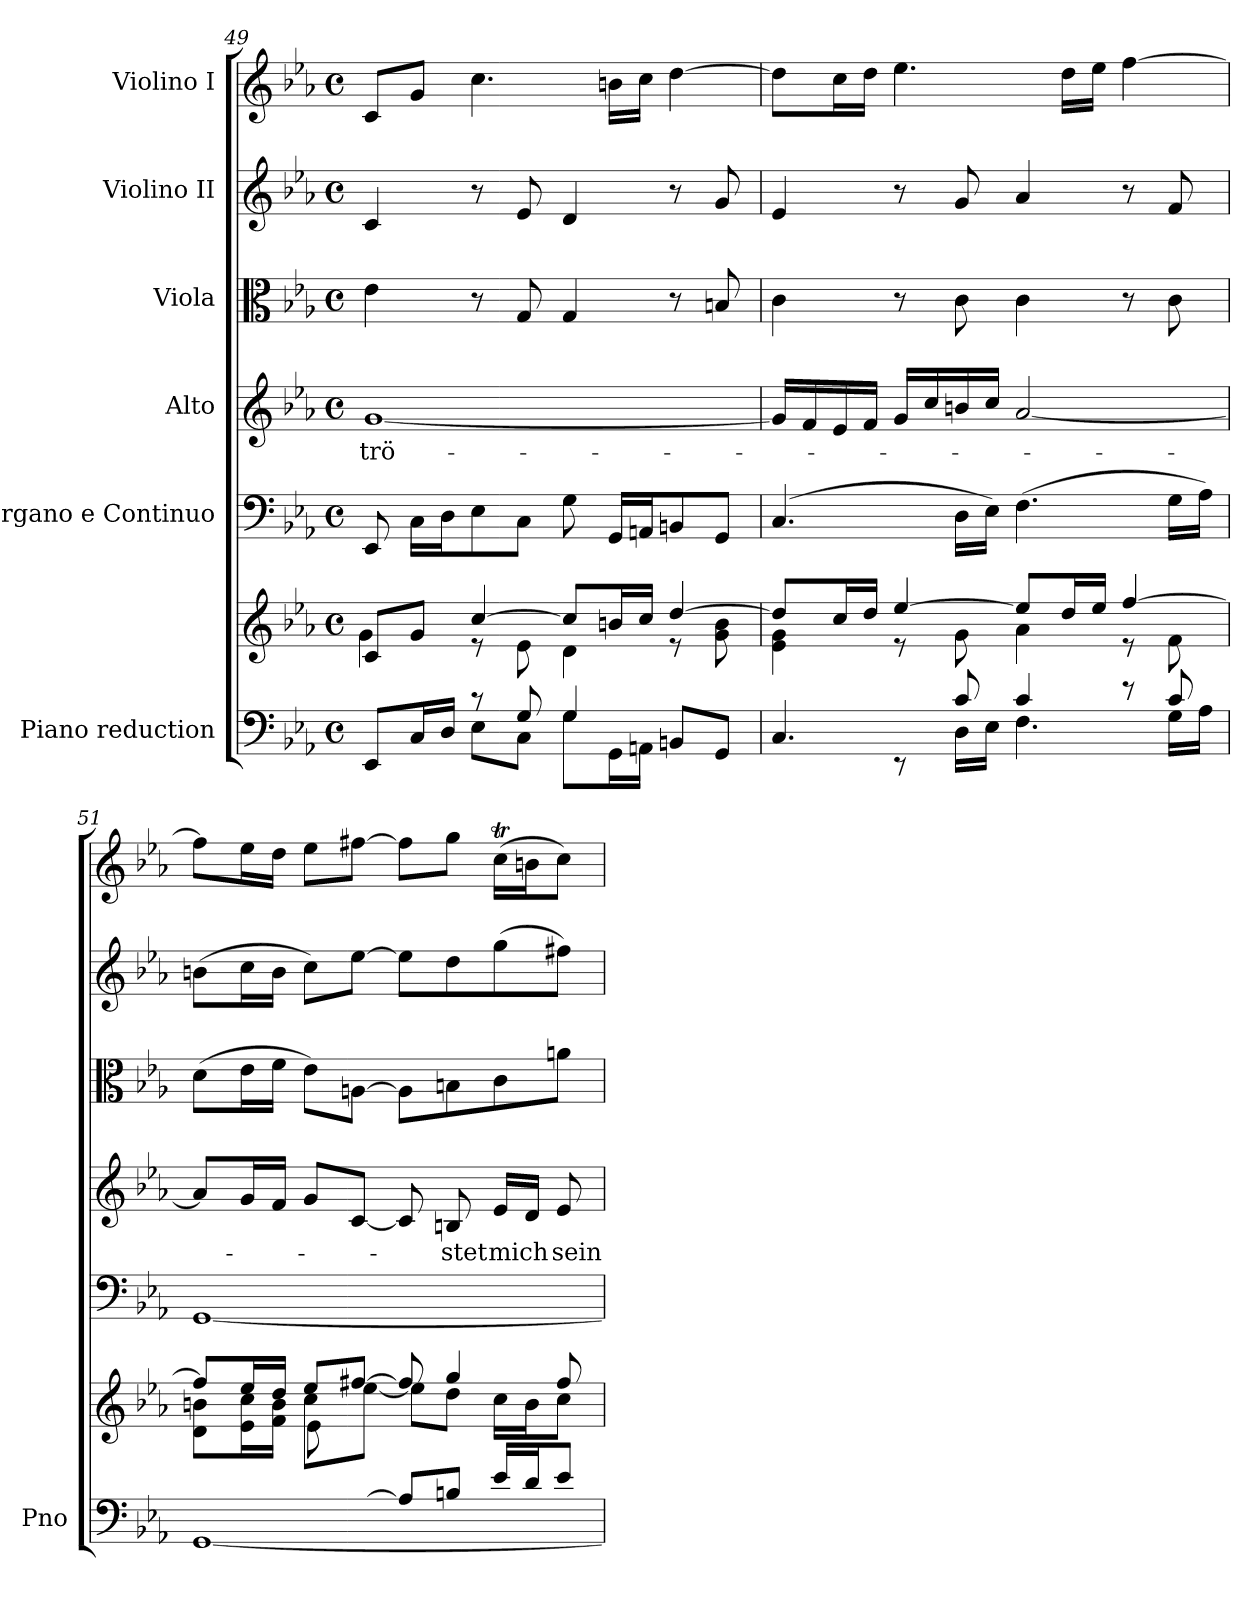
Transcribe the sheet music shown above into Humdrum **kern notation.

**kern	**kern	**kern	**kern	**text	**kern	**kern	**kern
*part6	*part6	*part5	*part4	*part4	*part3	*part2	*part1
*staff7	*staff6	*staff5	*staff4	*staff4	*staff3	*staff2	*staff1
*I"Piano reduction	*	*I"Organo e Continuo	*I"Alto	*	*I"Viola	*I"Violino II	*I"Violino I
*I'Pno	*	*	*	*	*	*	*
*clefF4	*clefG2	*clefF4	*clefG2	*	*clefC3	*clefG2	*clefG2
*k[b-e-a-]	*k[b-e-a-]	*k[b-e-a-]	*k[b-e-a-]	*	*k[b-e-a-]	*k[b-e-a-]	*k[b-e-a-]
*M4/4	*M4/4	*M4/4	*M4/4	*	*M4/4	*M4/4	*M4/4
*met(c)	*met(c)	*met(c)	*met(c)	*	*met(c)	*met(c)	*met(c)
=49	=49	=49	=49	=49	=49	=49	=49
*^	*^	*	*	*	*	*	*
!	!	!	!	!	!	!LO:LY:b	!	!	!
4ryy	8EE-/L	8c/L	4g\	8EE-/	[1g	trö-	4e-\	4c/	8c/L
.	16C/L	8g/J	.	16C\LL	.	.	.	.	8g/J
.	16D/JJ	.	.	16D\J	.	.	.	.	.
8r	8E-\L	[4cc/	8r	8E-\	.	.	8r	8r	4.cc\
8G/	8C\J	.	8e-\	8C\J	.	.	8G/	8e-/	.
4G/	8G\L	8cc/L]	4d\	8G\	.	.	4G/	4d/	.
.	16GG\L	16bn/L	.	16GG/LL	.	.	.	.	16bn\LL
.	16AAn\JJ	16cc/JJ	.	16AAn/J	.	.	.	.	16cc\JJ
8BBn/L	4ryy	[4dd/	8r	8BBn/	.	.	8r	8r	[4dd\
8GG/J	.	.	8g\ 8b\	8GG/J	.	.	8Bn/	8g/	.
=50	=50	=50	=50	=50	=50	=50	=50	=50	=50
4.C/	4ryy	8dd/L]	4e-\ 4g\	(4.C/	16g/LL]	.	4c\	4e-/	8dd\L]
.	.	.	.	.	16f/	.	.	.	.
.	.	16cc/L	.	.	16e-/	.	.	.	16cc\L
.	.	16dd/JJ	.	.	16f/JJ	.	.	.	16dd\JJ
.	8r	[4ee-/	8r	.	16g/LL	.	8r	8r	4.ee-\
.	.	.	.	.	16cc/	.	.	.	.
8c/	16D\LL	.	8g\	16D\LL	16bn/	.	8c\	8g/	.
.	16E-\JJ	.	.	16E-\JJ)	16cc/JJ	.	.	.	.
4c/	4.F\	8ee-/L]	4a-\	(4.F\	[2a-/	.	4c\	4a-/	.
.	.	16dd/L	.	.	.	.	.	.	16dd\LL
.	.	16ee-/JJ	.	.	.	.	.	.	16ee-\JJ
8r	.	[4ff/	8r	.	.	.	8r	8r	[4ff\
8c/	16G\LL	.	8f\	16G\LL	.	.	8c\	8f/	.
.	16A-\JJ	.	.	16A-\JJ)	.	.	.	.	.
!!LO:LB:g=z
=51	=51	=51	=51	=51	=51	=51	=51	=51	=51
*	*	*	*^	*	*	*	*	*	*
4ryy	[1GG	8ff/L]	8d\ 8bn\L	4ryy	[1GG	8a-/L]	.	(8d\L	(8bn\L	8ff\L]
.	.	16ee-/L	16e-\ 16cc\L	.	.	16g/L	.	16e-\L	16cc\L	16ee-\L
.	.	16dd/JJ	16f\ 16b\JJ	.	.	16f/JJ	.	16f\JJ	16b\JJ	16dd\JJ
8ryy	.	8ee-/L	8cc\L	8e-\L	.	8g/L	.	8e-\L)	8cc\L)	8ee-\L
[8An/J	.	[8ff#X/J	[8ee-\J	2ryy	.	[8c/J	.	[8An\J	[8ee-\J	[8ff#X\J
8A/L]	.	8ff#/]	8ee-\L]	.	.	8c/]	.	8A\L]	8ee-\L]	8ff#\L]
!	!	!	!	!	!	!	!LO:LY:b	!	!	!
8Bn/J	.	4gg/	8dd\J	.	.	8Bn/	-stet	8Bn\	8dd\	8gg\J
!	!	!	!	!	!	!	!LO:LY:b	!	!	!
16e-/LL	.	.	16cc\LL	.	.	16e-/LL	mich	8c\	(8gg\	(16ccT\LL
16d/J	.	.	16b\J	.	.	16d/JJ	.	.	.	16bn\J
!	!	!	!	!	!	!	!LO:LY:b	!	!	!
8e-/J	.	8ff#/	8cc\J	8ryy	.	8e-/	sein	8an\J	8ff#X\J)	8cc\J)
*v	*v	*	*	*	*	*	*	*	*	*
*	*v	*v	*v	*	*	*	*	*	*
=	=	=	=	=	=	=	=
*-	*-	*-	*-	*-	*-	*-	*-
